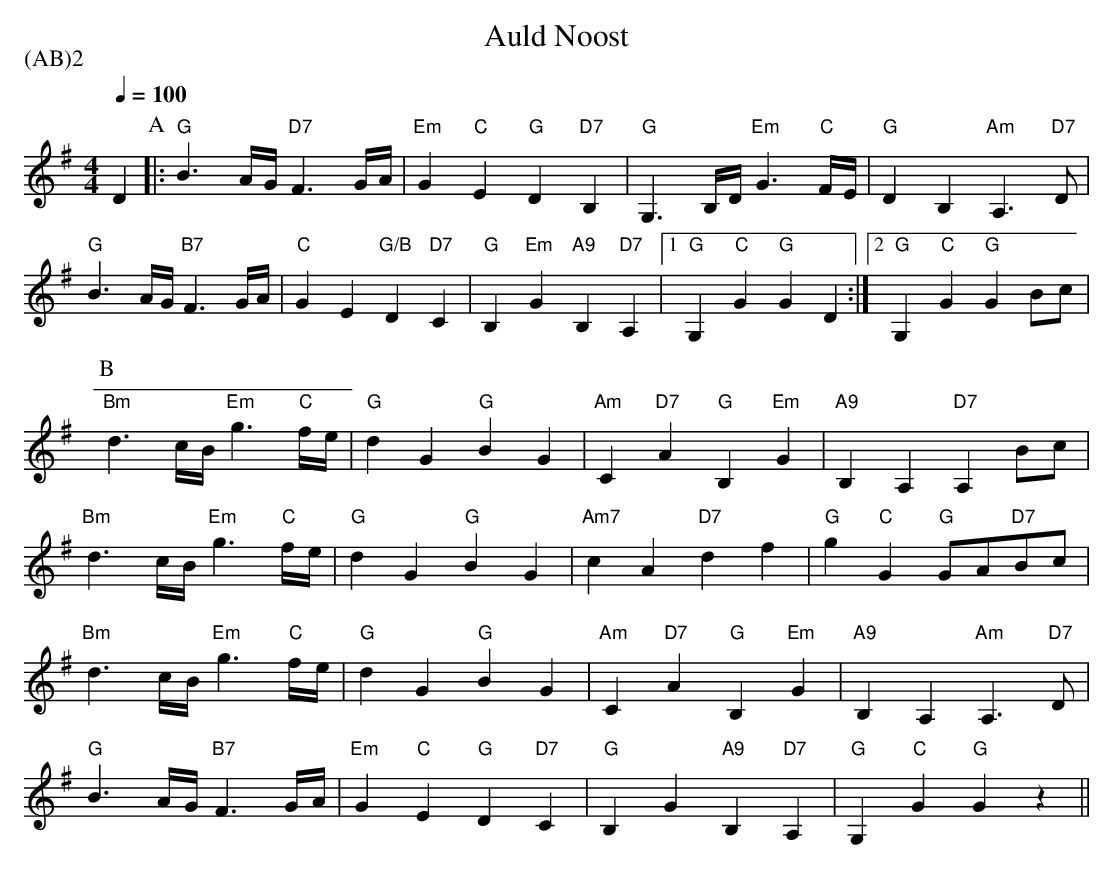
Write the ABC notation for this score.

X:1
T:Auld Noost
M:4/4
P:(AB)2
L:1/4
Q:1/4=100
K:G
D   \
P:A
|:  "G" B3/2 A/4G/4 "D7" F3/2 G/4A/4  | "Em" G "C" E  "G" D "D7" B, |  "G" G,3/2 B,/4D/4 "Em" G3/2 "C" F/4E/4 | "G" D B, "Am" A,3/2 "D7" D/ |
"G" B3/2 A/4G/4 "B7" F3/2 G/4A/4 | "C" G E "G/B" D "D7" C | "G" B, "Em"G "A9" B, "D7" A, |1 "G" G, "C" G "G" G D :|2  "G" G, "C" G "G" G B/c/ |
P:B
"Bm" d3/2 c/4B/4 "Em" g3/2 "C" f/4e/4 | "G" d G "G" B G | "Am" C "D7"A "G"B, "Em"G  | "A9"B, A, "D7"A, B/c/ |
"Bm" d3/2 c/4B/4 "Em" g3/2 "C" f/4e/4 | "G" d G "G" B G | "Am7" c A "D7" d f |  "G" g "C"G "G"G/A/"D7"B/c/ |
"Bm" d3/2 c/4B/4 "Em" g3/2 "C" f/4e/4 | "G" d G "G" B G |  "Am" C "D7"A "G"B, "Em"G  | "A9" B, A, "Am"A,3/2 "D7"D/ |
"G" B3/2 A/4G/4  "B7" F3/2 G/4A/4 | "Em" G "C" E "G" D "D7" C | "G" B, G "A9" B, "D7" A, | "G" G, "C"G "G"G z ||
